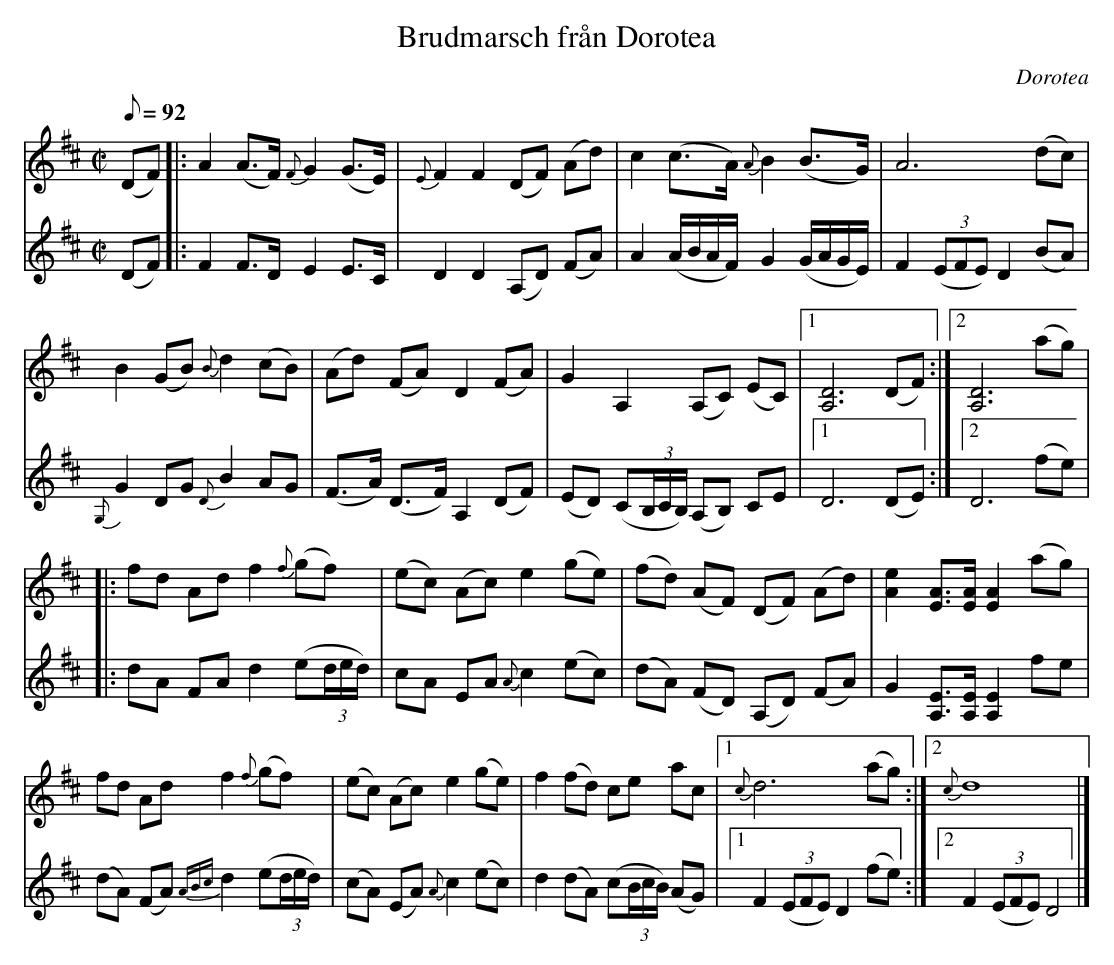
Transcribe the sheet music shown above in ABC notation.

X:1
T: Brudmarsch från Dorotea
O: Dorotea
M: C|
L: 1/8
Q: 92
K: D
V:1
(DF) |: A2(A>F) {F}G2(G>E) | {E}F2F2 (DF) (Ad) | c2(c>A) {A}B2(B>G) | A6(dc) |
B2(GB) {B}d2(cB) | (Ad) (FA) D2(FA) | G2A,2 (A,C) (EC) |1 [A,D]6(DF) :|2 [A,D]6(ag) |
|: fd Ad f2{f}(gf) | (ec) (Ac) e2(ge) | (fd) (AF) (DF) (Ad) | [Ae]2[EA]>[EA] [EA]2(ag) |
fd Ad f2{f}(gf) | (ec) (Ac) e2(ge) | f2 (fd) ce ac |1 {c}d6(ag) :|2 {c}d8 |]
V:2
(DF) |: F2F>D E2E>C | D2D2 (A,D) (FA) | A2(A/B/A/F/) G2(G/A/G/E/) | F2 (3(EFE) D2(BA) |
{G,}G2DG {D}B2AG | (F>A) (D>F) A,2(DF) | (ED) (C(3B,/C/B,/) (A,B,) CE |1 D6(DE) :|2 D6(fe) |
|: dA FA d2 (e(3d/e/d/) | cA EA {A}c2(ec) | (dA) (FD) (A,D) (FA) | G2[A,E]>[A,E] [A,E]2fe |
(dA) (FA) {ABc}d2(e(3d/e/d/) | (cA) (EA) {A}c2(ec) | d2(dA) (c(3B/c/B/) (AG) |1 F2((3EFE) D2(fe) :|2 F2((3EFE) D4 |]
